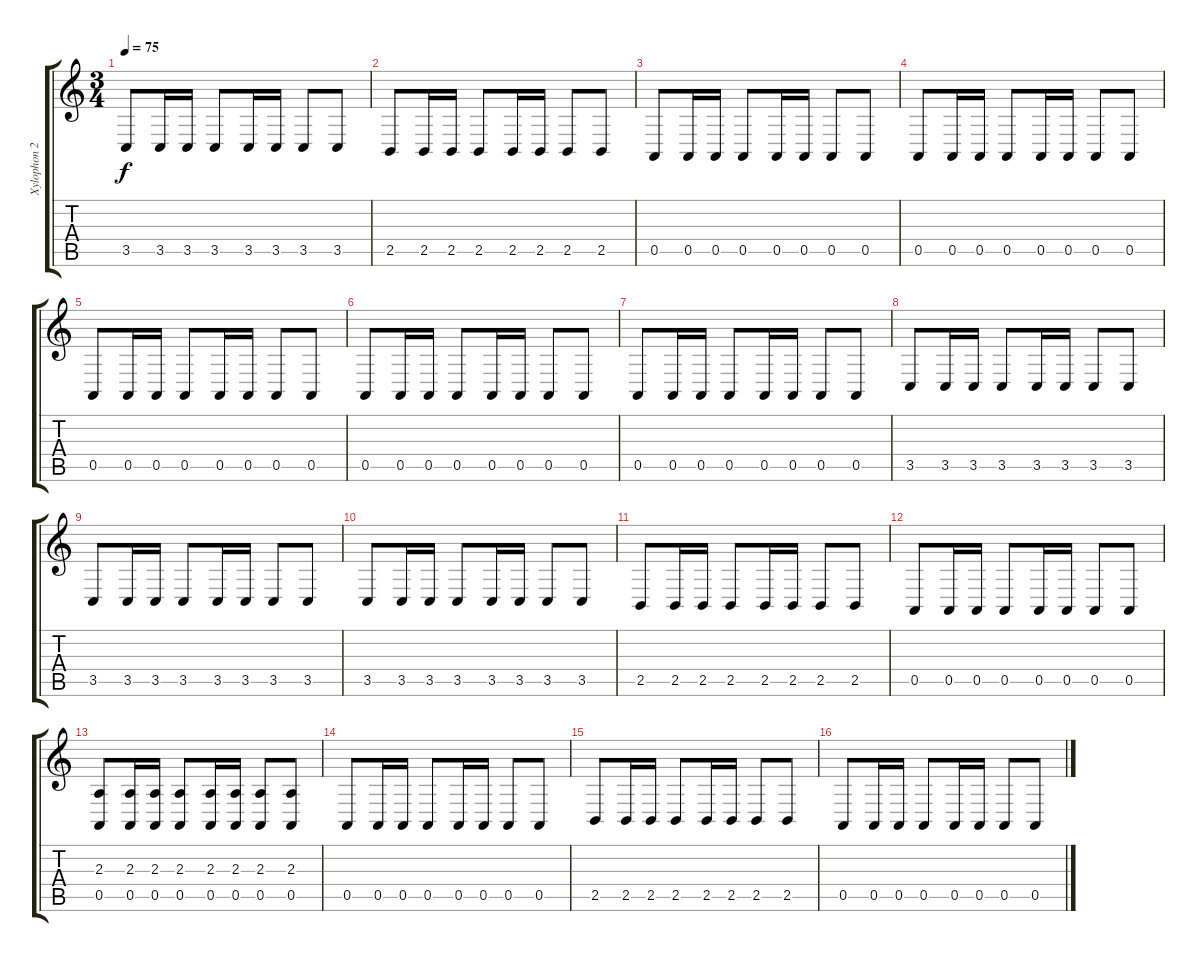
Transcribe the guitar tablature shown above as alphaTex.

\track ("Xylophon 2" "Xylophon 2") {instrument timpani}
\staff {score tabs}
\tuning (E4 B3 G3 D3 A2 E2) {hide}
\ts (3 4)
\tempo 75
\clef g2
\ks c
3.5.8{dy f} 3.5.16 3.5.16 3.5.8 3.5.16 3.5.16 3.5.8 3.5.8 |
2.5.8 2.5.16 2.5.16 2.5.8 2.5.16 2.5.16 2.5.8 2.5.8 |
0.5.8 0.5.16 0.5.16 0.5.8 0.5.16 0.5.16 0.5.8 0.5.8 |
0.5.8 0.5.16 0.5.16 0.5.8 0.5.16 0.5.16 0.5.8 0.5.8 |
0.5.8 0.5.16 0.5.16 0.5.8 0.5.16 0.5.16 0.5.8 0.5.8 |
0.5.8 0.5.16 0.5.16 0.5.8 0.5.16 0.5.16 0.5.8 0.5.8 |
0.5.8 0.5.16 0.5.16 0.5.8 0.5.16 0.5.16 0.5.8 0.5.8 |
3.5.8 3.5.16 3.5.16 3.5.8 3.5.16 3.5.16 3.5.8 3.5.8 |
3.5.8 3.5.16 3.5.16 3.5.8 3.5.16 3.5.16 3.5.8 3.5.8 |
3.5.8 3.5.16 3.5.16 3.5.8 3.5.16 3.5.16 3.5.8 3.5.8 |
2.5.8 2.5.16 2.5.16 2.5.8 2.5.16 2.5.16 2.5.8 2.5.8 |
0.5.8 0.5.16 0.5.16 0.5.8 0.5.16 0.5.16 0.5.8 0.5.8 |
(2.3 0.5).8 (2.3 0.5).16 (2.3 0.5).16 (2.3 0.5).8 (2.3 0.5).16 (2.3 0.5).16 (2.3 0.5).8 (2.3 0.5).8 |
0.5.8 0.5.16 0.5.16 0.5.8 0.5.16 0.5.16 0.5.8 0.5.8 |
2.5.8 2.5.16 2.5.16 2.5.8 2.5.16 2.5.16 2.5.8 2.5.8 |
0.5.8 0.5.16 0.5.16 0.5.8 0.5.16 0.5.16 0.5.8 0.5.8
